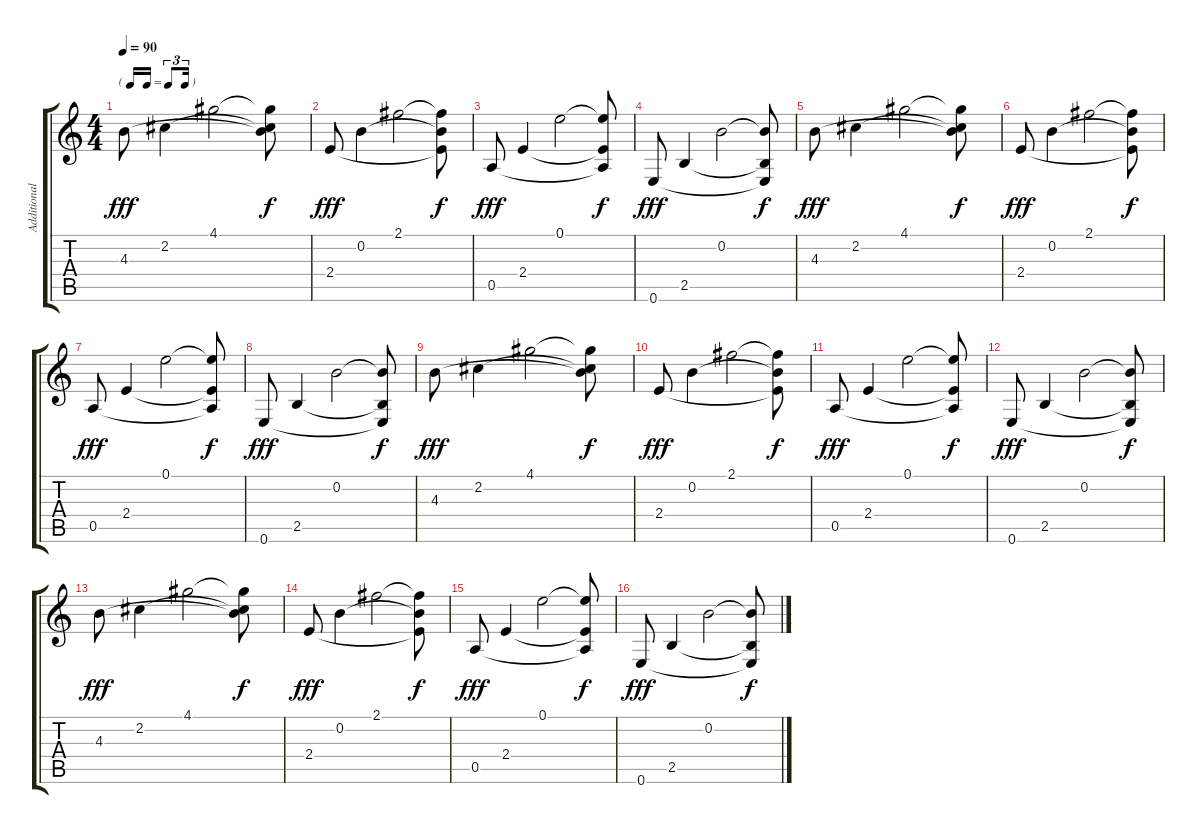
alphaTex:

\track ("Additional Guitar" "Additional") {instrument electricguitarclean}
\staff {score tabs}
\tuning (E4 B3 G3 D3 A2 E2) {hide}
\ts (4 4)
\tf triplet16th
\tempo 90
\clef g2
\ks c
4.3.8{dy fff volume 13 instrument electricguitarclean} 2.2.4 4.1.2 (4.1{t} 2.2{t} 4.3{t}).8{dy f} |
2.4.8{dy fff volume 13 instrument electricguitarclean} 0.2.4 2.1.2 (2.1{t} 0.2{t} 2.4{t}).8{dy f} |
0.5.8{dy fff volume 13 instrument electricguitarclean} 2.4.4 0.1.2 (0.1{t} 2.4{t} 0.5{t}).8{dy f} |
0.6.8{dy fff volume 13 instrument electricguitarclean} 2.5.4 0.2.2 (0.2{t} 2.5{t} 0.6{t}).8{dy f} |
4.3.8{dy fff volume 13 instrument electricguitarclean} 2.2.4 4.1.2 (4.1{t} 2.2{t} 4.3{t}).8{dy f} |
2.4.8{dy fff volume 13 instrument electricguitarclean} 0.2.4 2.1.2 (2.1{t} 0.2{t} 2.4{t}).8{dy f} |
0.5.8{dy fff volume 13 instrument electricguitarclean} 2.4.4 0.1.2 (0.1{t} 2.4{t} 0.5{t}).8{dy f} |
0.6.8{dy fff volume 13 instrument electricguitarclean} 2.5.4 0.2.2 (0.2{t} 2.5{t} 0.6{t}).8{txt "" dy f} |
4.3.8{dy fff volume 13 instrument electricguitarclean} 2.2.4 4.1.2 (4.1{t} 2.2{t} 4.3{t}).8{dy f} |
2.4.8{dy fff volume 13 instrument electricguitarclean} 0.2.4 2.1.2 (2.1{t} 0.2{t} 2.4{t}).8{dy f} |
0.5.8{dy fff volume 13 instrument electricguitarclean} 2.4.4 0.1.2 (0.1{t} 2.4{t} 0.5{t}).8{dy f} |
0.6.8{dy fff volume 13 instrument electricguitarclean} 2.5.4 0.2.2 (0.2{t} 2.5{t} 0.6{t}).8{dy f} |
4.3.8{dy fff volume 13 instrument electricguitarclean} 2.2.4 4.1.2 (4.1{t} 2.2{t} 4.3{t}).8{dy f} |
2.4.8{dy fff volume 13 instrument electricguitarclean} 0.2.4 2.1.2 (2.1{t} 0.2{t} 2.4{t}).8{dy f} |
0.5.8{dy fff volume 13 instrument electricguitarclean} 2.4.4 0.1.2 (0.1{t} 2.4{t} 0.5{t}).8{dy f} |
0.6.8{dy fff volume 13 instrument electricguitarclean} 2.5.4 0.2.2 (0.2{t} 2.5{t} 0.6{t}).8{dy f}
